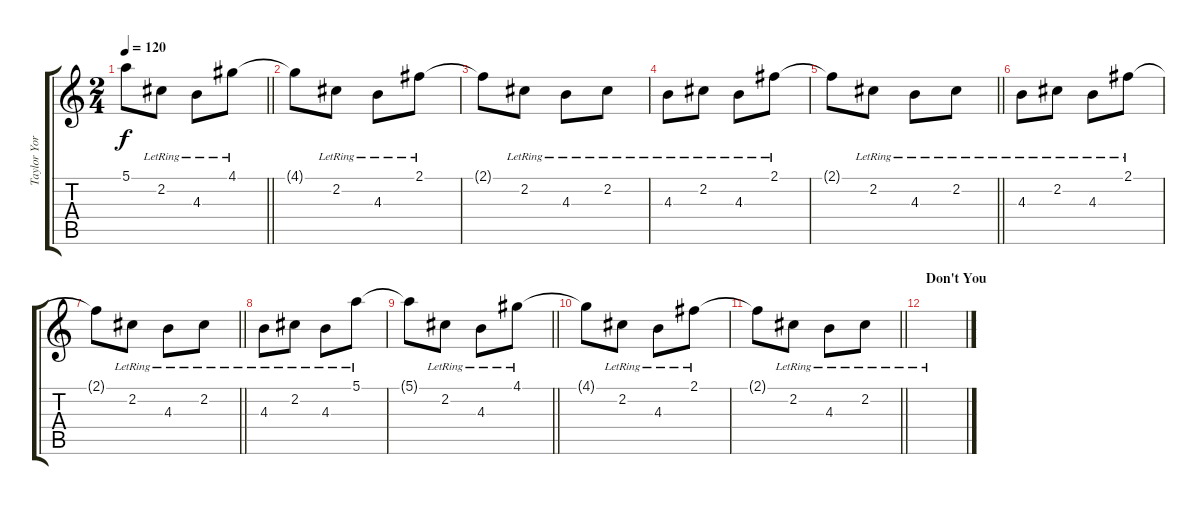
\track ("Taylor York" "Taylor Yor") {instrument electricguitarjazz}
\staff {score tabs}
\tuning (E4 B3 G3 D3 A2 E2) {hide}
\ts (2 4)
\tempo 120
\clef g2
\barLineRight lightlight
\ks c
5.1{t}.8{dy f} 2.2{lr}.8 4.3{lr}.8 4.1{lr}.8 |
4.1{t}.8 2.2{lr}.8 4.3{lr}.8 2.1{lr}.8 |
2.1{t}.8 2.2{lr}.8 4.3{lr}.8 2.2{lr}.8 |
4.3{lr}.8 2.2{lr}.8 4.3{lr}.8 2.1{lr}.8 |
\barLineRight lightlight
2.1{t}.8 2.2{lr}.8 4.3{lr}.8 2.2{lr}.8 |
4.3{lr}.8 2.2{lr}.8 4.3{lr}.8 2.1{lr}.8 |
\barLineRight lightlight
2.1{t}.8 2.2{lr}.8 4.3{lr}.8 2.2{lr}.8 |
4.3{lr}.8 2.2{lr}.8 4.3{lr}.8 5.1{lr}.8 |
\barLineRight lightlight
5.1{t}.8 2.2{lr}.8 4.3{lr}.8 4.1{lr}.8 |
4.1{t}.8 2.2{lr}.8 4.3{lr}.8 2.1{lr}.8 |
\barLineRight lightlight
2.1{t}.8 2.2{lr}.8 4.3{lr}.8 2.2{lr}.8 |
\section ("" "Don't You")
